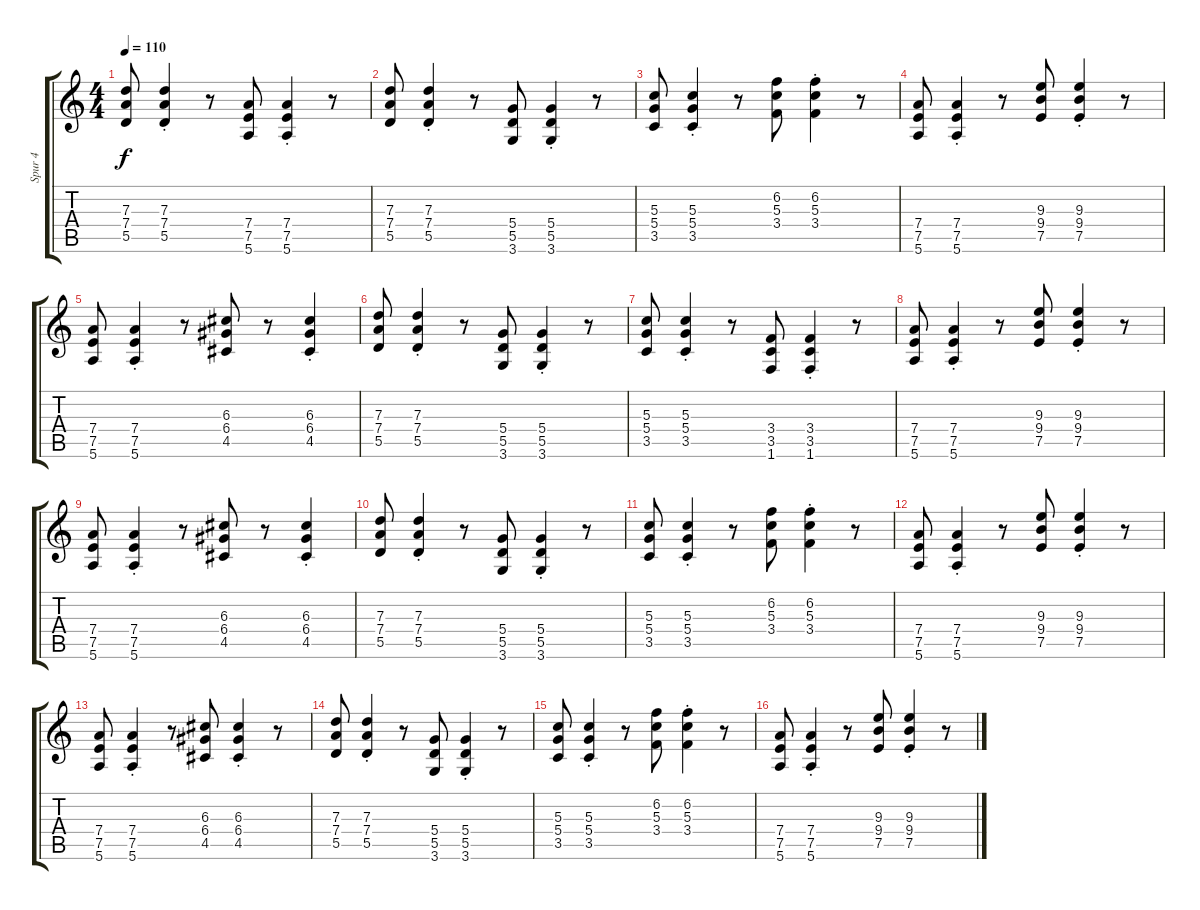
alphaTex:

\track ("Spur 4" "Spur 4") {instrument overdrivenguitar}
\staff {score tabs}
\tuning (E4 B3 G3 D3 A2 E2) {hide}
\ts (4 4)
\tempo 110
\clef g2
\ks c
(7.3 7.4 5.5).8{dy f} (7.3{st} 7.4{st} 5.5{st}).4 r.8 (7.4 7.5 5.6).8 (7.4{st} 7.5{st} 5.6{st}).4 r.8 |
(7.3 7.4 5.5).8 (7.3{st} 7.4{st} 5.5{st}).4 r.8 (5.4 5.5 3.6).8 (5.4{st} 5.5{st} 3.6{st}).4 r.8 |
(5.3 5.4 3.5).8 (5.3{st} 5.4{st} 3.5{st}).4 r.8 (6.2 5.3 3.4).8 (6.2{st} 5.3{st} 3.4{st}).4 r.8 |
(7.4 7.5 5.6).8 (7.4{st} 7.5{st} 5.6{st}).4 r.8 (9.3 9.4 7.5).8 (9.3{st} 9.4{st} 7.5{st}).4 r.8 |
(7.4 7.5 5.6).8 (7.4{st} 7.5{st} 5.6{st}).4 r.8 (6.3 6.4 4.5).8 r.8 (6.3{st} 6.4{st} 4.5{st}).4 |
(7.3 7.4 5.5).8 (7.3{st} 7.4{st} 5.5{st}).4 r.8 (5.4 5.5 3.6).8 (5.4{st} 5.5{st} 3.6{st}).4 r.8 |
(5.3 5.4 3.5).8 (5.3{st} 5.4{st} 3.5{st}).4 r.8 (3.4 3.5 1.6).8 (3.4{st} 3.5{st} 1.6{st}).4 r.8 |
(7.4 7.5 5.6).8 (7.4{st} 7.5{st} 5.6{st}).4 r.8 (9.3 9.4 7.5).8 (9.3{st} 9.4{st} 7.5{st}).4 r.8 |
(7.4 7.5 5.6).8 (7.4{st} 7.5{st} 5.6{st}).4 r.8 (6.3 6.4 4.5).8 r.8 (6.3 6.4{st} 4.5{st}).4 |
(7.3 7.4 5.5).8 (7.3{st} 7.4{st} 5.5{st}).4 r.8 (5.4 5.5 3.6).8 (5.4{st} 5.5{st} 3.6{st}).4 r.8 |
(5.3 5.4 3.5).8 (5.3{st} 5.4{st} 3.5{st}).4 r.8 (6.2 5.3 3.4).8 (6.2{st} 5.3{st} 3.4{st}).4 r.8 |
(7.4 7.5 5.6).8 (7.4{st} 7.5{st} 5.6{st}).4 r.8 (9.3 9.4 7.5).8 (9.3{st} 9.4{st} 7.5{st}).4 r.8 |
(7.4 7.5 5.6).8 (7.4{st} 7.5{st} 5.6{st}).4 r.8 (6.3 6.4 4.5).8 (6.3{st} 6.4{st} 4.5{st}).4 r.8 |
(7.3 7.4 5.5).8 (7.3{st} 7.4{st} 5.5{st}).4 r.8 (5.4 5.5 3.6).8 (5.4{st} 5.5{st} 3.6{st}).4 r.8 |
(5.3 5.4 3.5).8 (5.3{st} 5.4{st} 3.5{st}).4 r.8 (6.2 5.3 3.4).8 (6.2{st} 5.3{st} 3.4{st}).4 r.8 |
(7.4 7.5 5.6).8 (7.4{st} 7.5{st} 5.6{st}).4 r.8 (9.3 9.4 7.5).8 (9.3{st} 9.4{st} 7.5{st}).4 r.8
